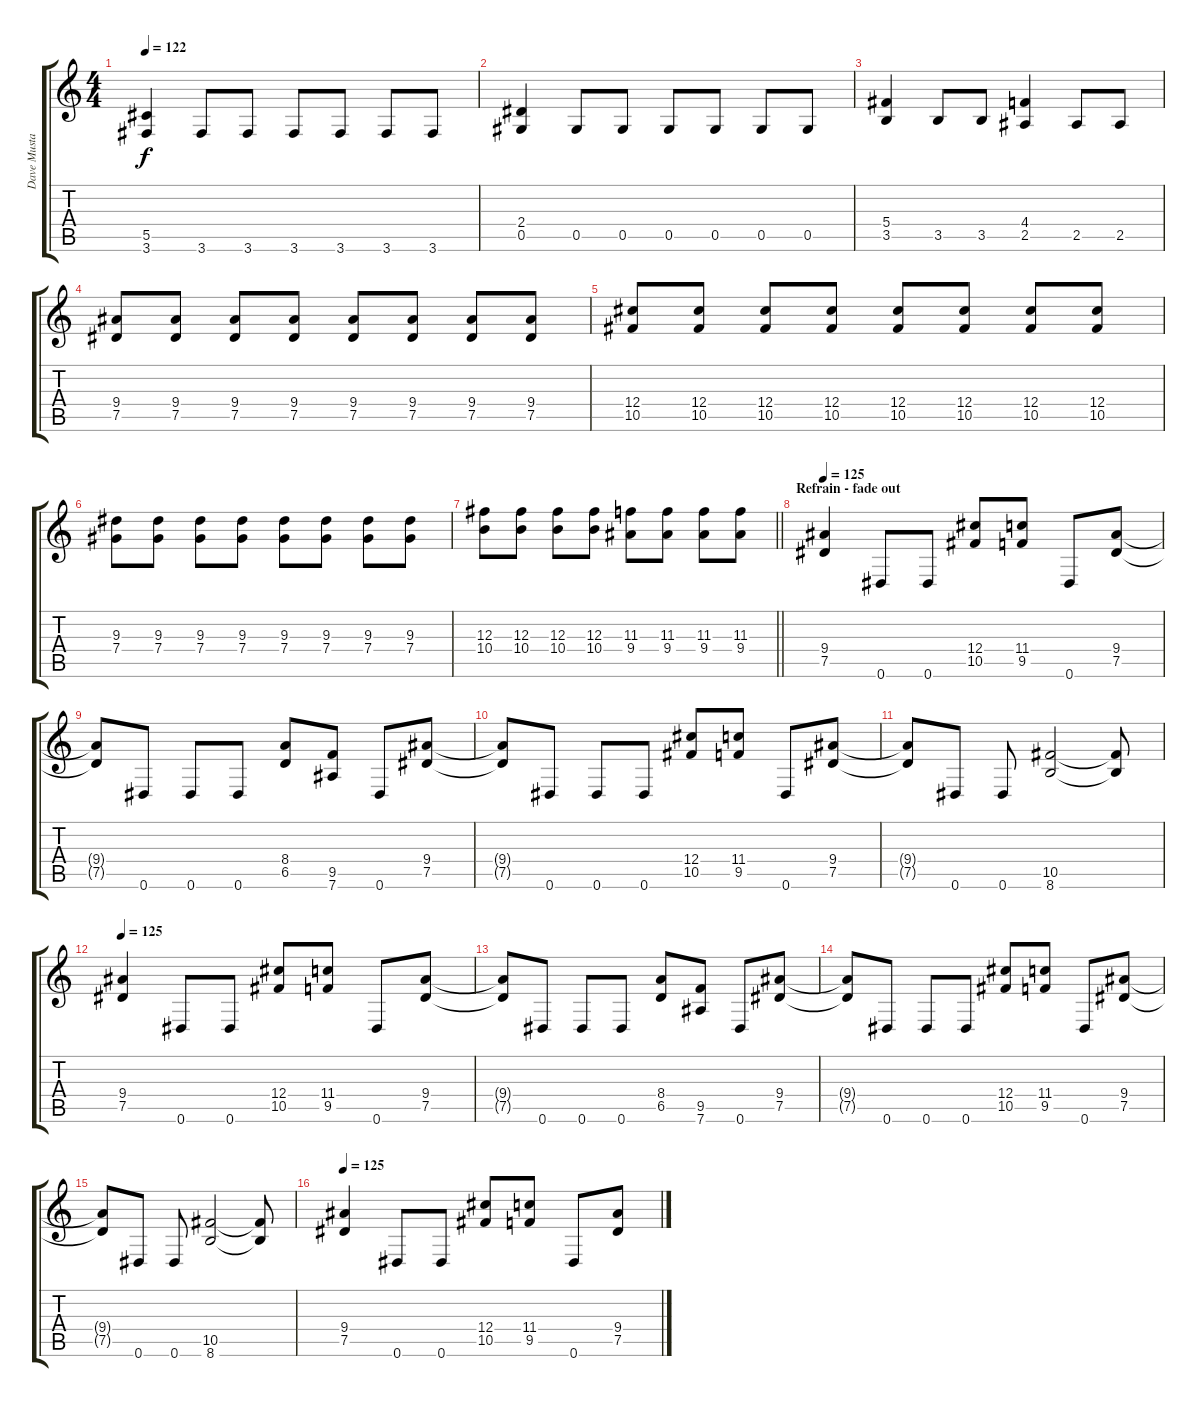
\track ("Dave Mustaine" "Dave Musta") {instrument distortionguitar}
\staff {score tabs}
\tuning (Eb4 Bb3 Gb3 Db3 Ab2 Eb2) {hide}
\ts (4 4)
\tempo 122
\clef g2
\ks c
(5.5 3.6).4{dy f} 3.6.8 3.6.8 3.6.8 3.6.8 3.6.8 3.6.8 |
(2.4 0.5).4 0.5.8 0.5.8 0.5.8 0.5.8 0.5.8 0.5.8 |
(5.4 3.5).4 3.5.8 3.5.8 (4.4 2.5).4 2.5.8 2.5.8 |
(9.4 7.5).8 (9.4 7.5).8 (9.4 7.5).8 (9.4 7.5).8 (9.4 7.5).8 (9.4 7.5).8 (9.4 7.5).8 (9.4 7.5).8 |
(12.4 10.5).8 (12.4 10.5).8 (12.4 10.5).8 (12.4 10.5).8 (12.4 10.5).8 (12.4 10.5).8 (12.4 10.5).8 (12.4 10.5).8 |
(9.3 7.4).8 (9.3 7.4).8 (9.3 7.4).8 (9.3 7.4).8 (9.3 7.4).8 (9.3 7.4).8 (9.3 7.4).8 (9.3 7.4).8 |
\barLineRight lightlight
(12.3 10.4).8 (12.3 10.4).8 (12.3 10.4).8 (12.3 10.4).8 (11.3 9.4).8 (11.3 9.4).8 (11.3 9.4).8 (11.3 9.4).8 |
\section ("" "Refrain - fade out")
\tempo 125
(9.4 7.5).4 0.6.8 0.6.8 (12.4 10.5).8 (11.4 9.5).8 0.6.8 (9.4 7.5).8 |
(9.4{t} 7.5{t}).8 0.6.8 0.6.8 0.6.8 (8.4 6.5).8 (9.5 7.6).8 0.6.8 (9.4 7.5).8 |
(9.4{t} 7.5{t}).8 0.6.8 0.6.8 0.6.8 (12.4 10.5).8 (11.4 9.5).8 0.6.8 (9.4 7.5).8 |
(9.4{t} 7.5{t}).8 0.6.8 0.6.8 (10.5 8.6).2 (10.5{t} 8.6{t}).8 |
\tempo 125
(9.4 7.5).4 0.6.8 0.6.8 (12.4 10.5).8 (11.4 9.5).8 0.6.8 (9.4 7.5).8 |
(9.4{t} 7.5{t}).8 0.6.8 0.6.8 0.6.8 (8.4 6.5).8 (9.5 7.6).8 0.6.8 (9.4 7.5).8 |
(9.4{t} 7.5{t}).8 0.6.8 0.6.8 0.6.8 (12.4 10.5).8 (11.4 9.5).8 0.6.8 (9.4 7.5).8 |
(9.4{t} 7.5{t}).8 0.6.8 0.6.8 (10.5 8.6).2 (10.5{t} 8.6{t}).8 |
\tempo 125
(9.4 7.5).4 0.6.8 0.6.8 (12.4 10.5).8 (11.4 9.5).8 0.6.8 (9.4 7.5).8
